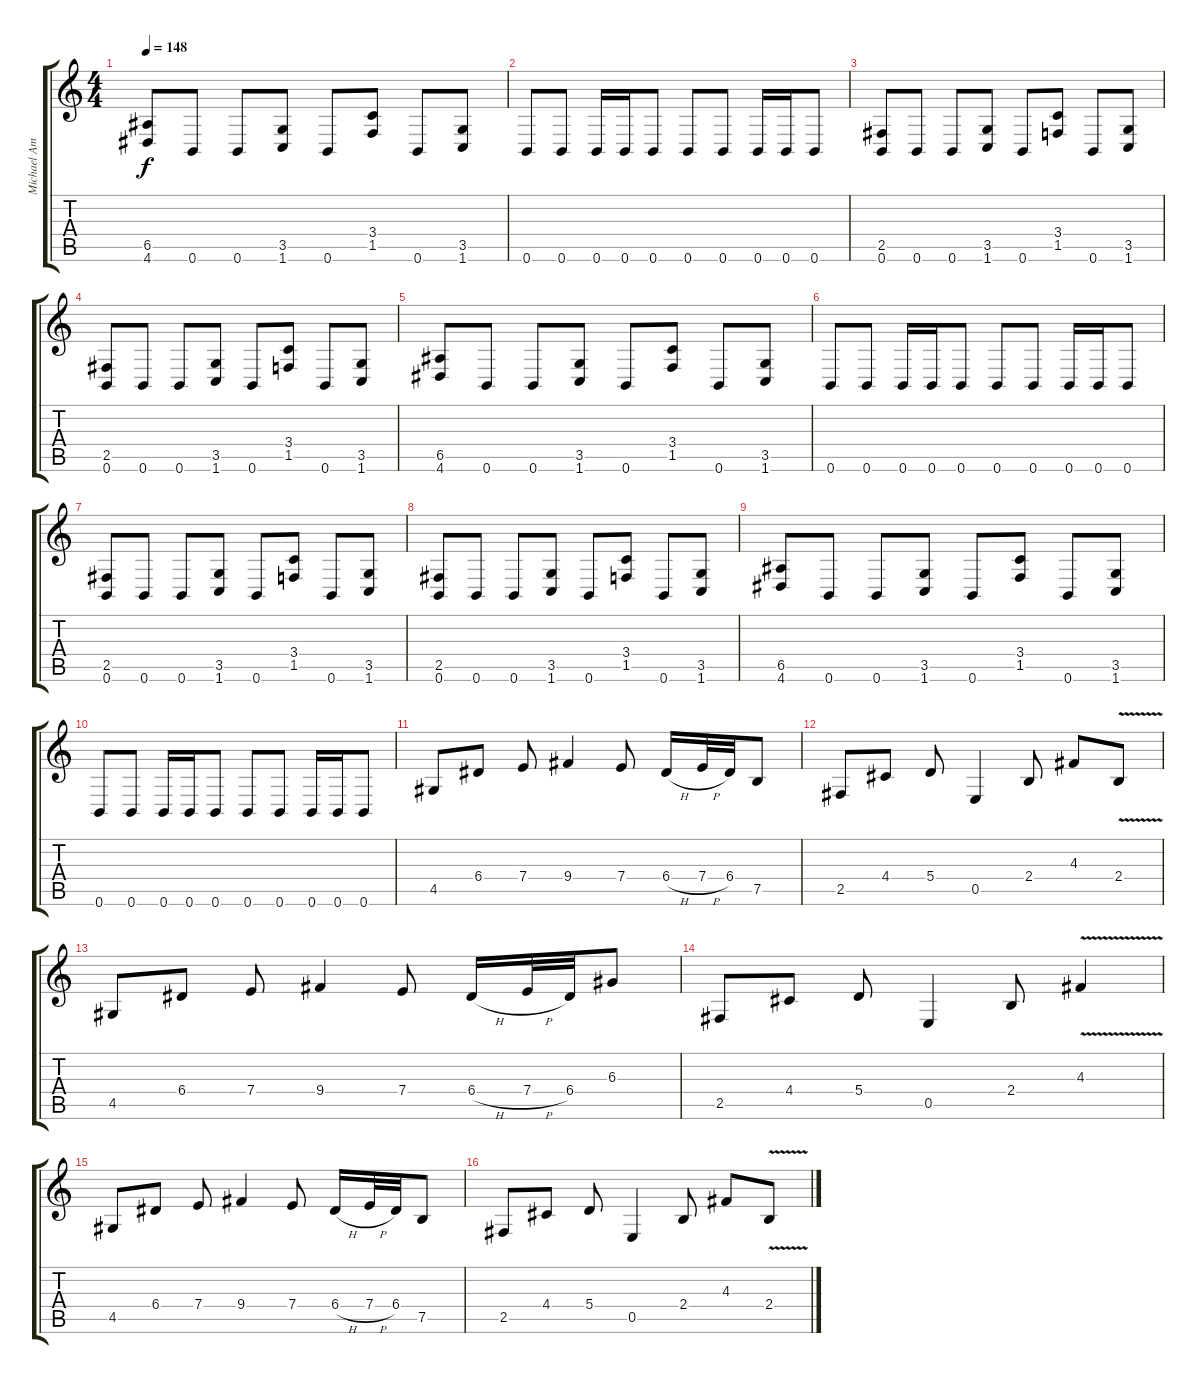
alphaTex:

\track ("Michael Amott" "Michael Am") {instrument distortionguitar}
\staff {score tabs}
\tuning (B3 Gb3 D3 A2 E2 B1) {hide}
\ts (4 4)
\tempo 148
\clef g2
\ks c
(6.5 4.6).8{dy f} 0.6.8 0.6.8 (3.5 1.6).8 0.6.8 (3.4 1.5).8 0.6.8 (3.5 1.6).8 |
0.6.8 0.6.8 0.6.16 0.6.16 0.6.8 0.6.8 0.6.8 0.6.16 0.6.16 0.6.8 |
(2.5 0.6).8 0.6.8 0.6.8 (3.5 1.6).8 0.6.8 (3.4 1.5).8 0.6.8 (3.5 1.6).8 |
(2.5 0.6).8 0.6.8 0.6.8 (3.5 1.6).8 0.6.8 (3.4 1.5).8 0.6.8 (3.5 1.6).8 |
(6.5 4.6).8 0.6.8 0.6.8 (3.5 1.6).8 0.6.8 (3.4 1.5).8 0.6.8 (3.5 1.6).8 |
0.6.8 0.6.8 0.6.16 0.6.16 0.6.8 0.6.8 0.6.8 0.6.16 0.6.16 0.6.8 |
(2.5 0.6).8 0.6.8 0.6.8 (3.5 1.6).8 0.6.8 (3.4 1.5).8 0.6.8 (3.5 1.6).8 |
(2.5 0.6).8 0.6.8 0.6.8 (3.5 1.6).8 0.6.8 (3.4 1.5).8 0.6.8 (3.5 1.6).8 |
(6.5 4.6).8 0.6.8 0.6.8 (3.5 1.6).8 0.6.8 (3.4 1.5).8 0.6.8 (3.5 1.6).8 |
0.6.8 0.6.8 0.6.16 0.6.16 0.6.8 0.6.8 0.6.8 0.6.16 0.6.16 0.6.8 |
4.5.8 6.4.8 7.4.8 9.4.4 7.4.8 6.4{h}.16 7.4{h}.32 6.4.32 7.5.8 |
2.5.8 4.4.8 5.4.8 0.5.4 2.4.8 4.3.8 2.4{v}.8 |
4.5.8 6.4.8 7.4.8 9.4.4 7.4.8 6.4{h}.16 7.4{h}.32 6.4.32 6.3.8 |
2.5.8 4.4.8 5.4.8 0.5.4 2.4.8 4.3{v}.4 |
4.5.8 6.4.8 7.4.8 9.4.4 7.4.8 6.4{h}.16 7.4{h}.32 6.4.32 7.5.8 |
2.5.8 4.4.8 5.4.8 0.5.4 2.4.8 4.3.8 2.4{v}.8
